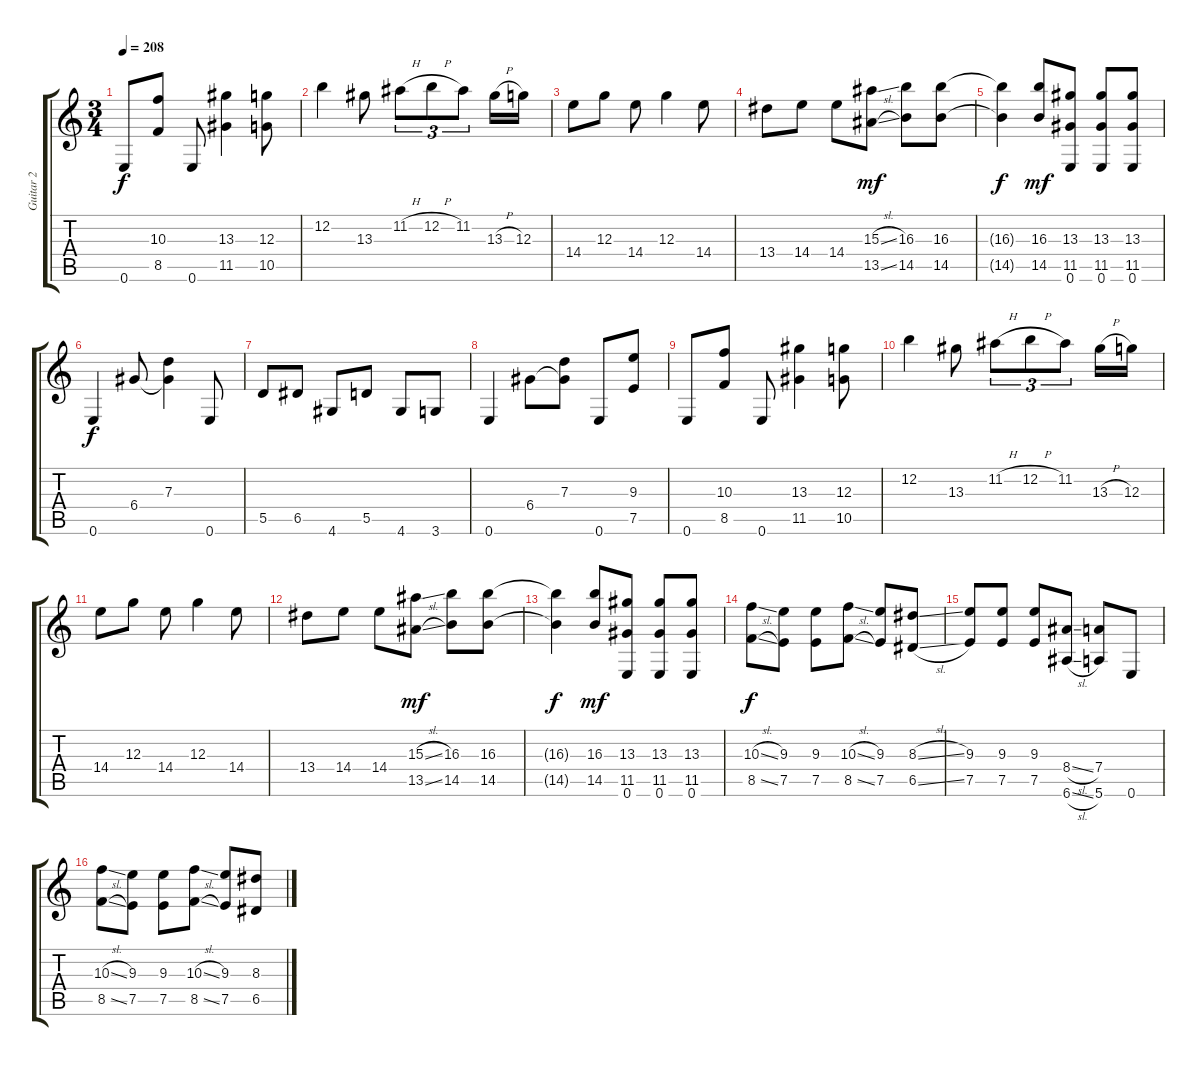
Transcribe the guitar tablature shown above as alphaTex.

\track ("Guitar 2" "Guitar 2") {instrument overdrivenguitar}
\staff {score tabs}
\tuning (E4 B3 G3 D3 A2 E2) {hide}
\ts (3 4)
\tempo 208
\clef g2
\ks c
0.6.8{dy f} (10.3 8.5).8 0.6.8 (13.3 11.5).4 (12.3 10.5).8 |
12.2.4 13.3.8 11.2{h}.8{tu (3 2)} 12.2{h}.8{tu (3 2)} 11.2.8{tu (3 2)} 13.3{h}.16 12.3.16 |
14.4.8 12.3.8 14.4.8 12.3.4 14.4.8 |
13.4.8 14.4.8 14.4.8 (15.3{sl} 13.5{sl}).8{dy mf} (16.3 14.5).8 (16.3 14.5).8 |
(16.3{t} 14.5{t}).4{dy f} (16.3 14.5).8{dy mf} (13.3 11.5 0.6).8 (13.3 11.5 0.6).8 (13.3 11.5 0.6).8 |
0.6.4{dy f} 6.4.8 (7.3 6.4{t}).4 0.6.8 |
5.5.8 6.5.8 4.6.8 5.5.8 4.6.8 3.6.8 |
0.6.4 6.4.8 (7.3 6.4{t}).8 0.6.8 (9.3 7.5).8 |
0.6.8 (10.3 8.5).8 0.6.8 (13.3 11.5).4 (12.3 10.5).8 |
12.2.4 13.3.8 11.2{h}.8{tu (3 2)} 12.2{h}.8{tu (3 2)} 11.2.8{tu (3 2)} 13.3{h}.16 12.3.16 |
14.4.8 12.3.8 14.4.8 12.3.4 14.4.8 |
13.4.8 14.4.8 14.4.8 (15.3{sl} 13.5{sl}).8{dy mf} (16.3 14.5).8 (16.3 14.5).8 |
(16.3{t} 14.5{t}).4{dy f} (16.3 14.5).8{dy mf} (13.3 11.5 0.6).8 (13.3 11.5 0.6).8 (13.3 11.5 0.6).8 |
(10.3{sl} 8.5{sl}).8{dy f} (9.3 7.5).8 (9.3 7.5).8 (10.3{sl} 8.5{sl}).8 (9.3 7.5).8 (8.3{sl} 6.5{sl}).8 |
(9.3 7.5).8 (9.3 7.5).8 (9.3 7.5).8 (8.4{sl} 6.6{sl}).8 (7.4 5.6).8 0.6.8 |
(10.3{sl} 8.5{sl}).8 (9.3 7.5).8 (9.3 7.5).8 (10.3{sl} 8.5{sl}).8 (9.3 7.5).8 (8.3{sl} 6.5{sl}).8
